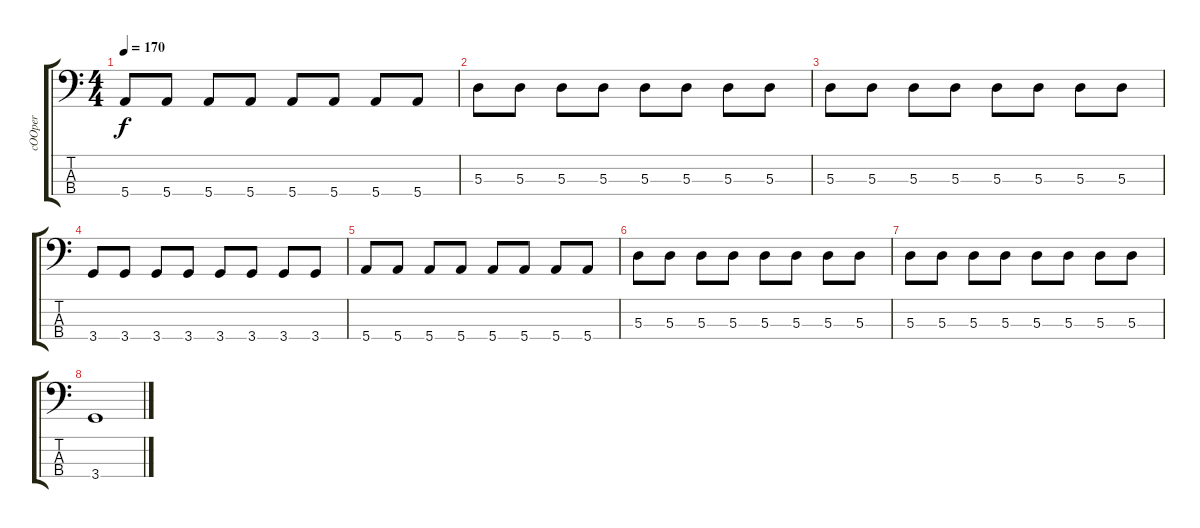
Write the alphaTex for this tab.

\track ("cOOper" "cOOper") {instrument electricbasspick}
\staff {score tabs}
\tuning (G2 D2 A1 E1) {hide}
\ts (4 4)
\tempo 170
\clef f4
\ks c
5.4.8{dy f} 5.4.8 5.4.8 5.4.8 5.4.8 5.4.8 5.4.8 5.4.8 |
5.3.8 5.3.8 5.3.8 5.3.8 5.3.8 5.3.8 5.3.8 5.3.8 |
5.3.8 5.3.8 5.3.8 5.3.8 5.3.8 5.3.8 5.3.8 5.3.8 |
3.4.8 3.4.8 3.4.8 3.4.8 3.4.8 3.4.8 3.4.8 3.4.8 |
5.4.8 5.4.8 5.4.8 5.4.8 5.4.8 5.4.8 5.4.8 5.4.8 |
5.3.8 5.3.8 5.3.8 5.3.8 5.3.8 5.3.8 5.3.8 5.3.8 |
5.3.8 5.3.8 5.3.8 5.3.8 5.3.8 5.3.8 5.3.8 5.3.8 |
3.4.1
